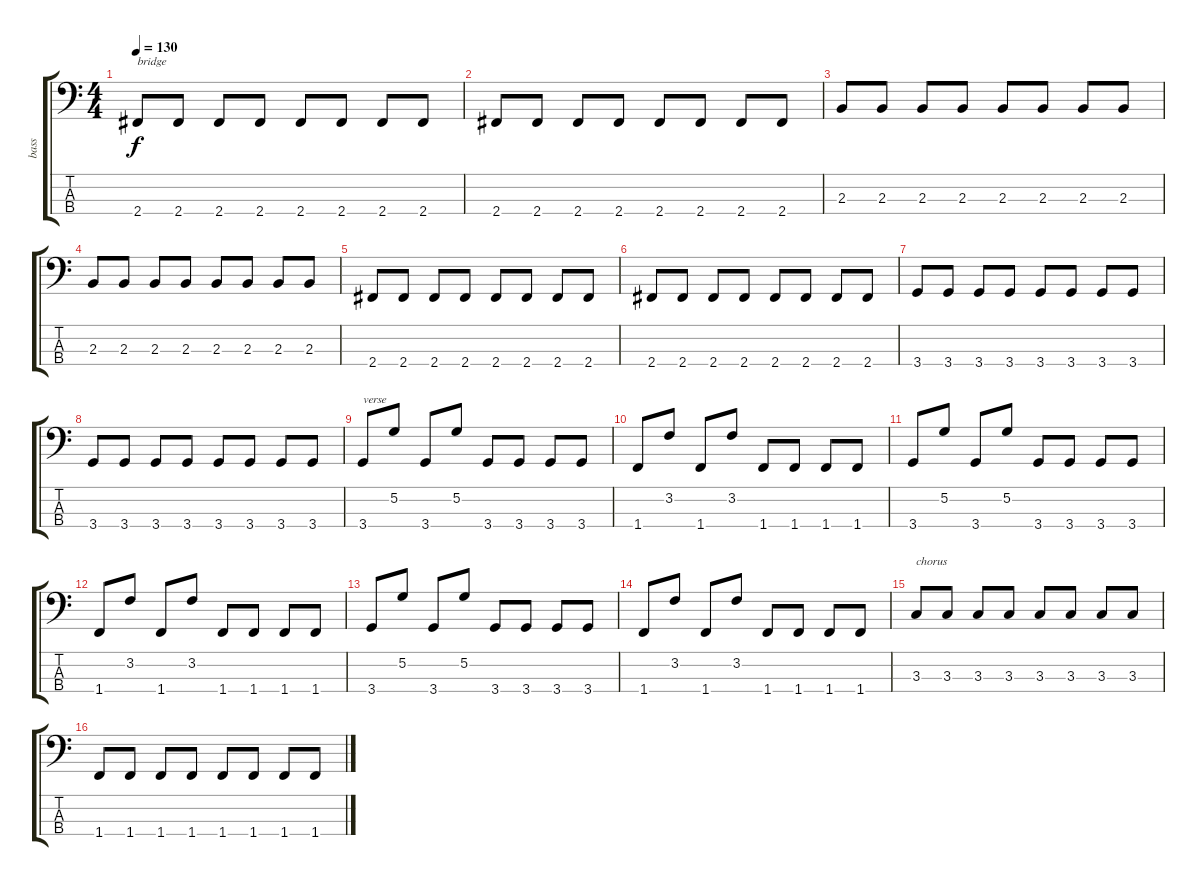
\track ("bass" "bass") {instrument electricbasspick}
\staff {score tabs}
\tuning (G2 D2 A1 E1) {hide}
\ts (4 4)
\tempo 130
\clef f4
\ks c
2.4.8{txt "bridge" dy f} 2.4.8 2.4.8 2.4.8 2.4.8 2.4.8 2.4.8 2.4.8 |
2.4.8 2.4.8 2.4.8 2.4.8 2.4.8 2.4.8 2.4.8 2.4.8 |
2.3.8 2.3.8 2.3.8 2.3.8 2.3.8 2.3.8 2.3.8 2.3.8 |
2.3.8 2.3.8 2.3.8 2.3.8 2.3.8 2.3.8 2.3.8 2.3.8 |
2.4.8 2.4.8 2.4.8 2.4.8 2.4.8 2.4.8 2.4.8 2.4.8 |
2.4.8 2.4.8 2.4.8 2.4.8 2.4.8 2.4.8 2.4.8 2.4.8 |
3.4.8 3.4.8 3.4.8 3.4.8 3.4.8 3.4.8 3.4.8 3.4.8 |
3.4.8 3.4.8 3.4.8 3.4.8 3.4.8 3.4.8 3.4.8 3.4.8 |
3.4.8{txt "verse"} 5.2.8 3.4.8 5.2.8 3.4.8 3.4.8 3.4.8 3.4.8 |
1.4.8 3.2.8 1.4.8 3.2.8 1.4.8 1.4.8 1.4.8 1.4.8 |
3.4.8 5.2.8 3.4.8 5.2.8 3.4.8 3.4.8 3.4.8 3.4.8 |
1.4.8 3.2.8 1.4.8 3.2.8 1.4.8 1.4.8 1.4.8 1.4.8 |
3.4.8 5.2.8 3.4.8 5.2.8 3.4.8 3.4.8 3.4.8 3.4.8 |
1.4.8 3.2.8 1.4.8 3.2.8 1.4.8 1.4.8 1.4.8 1.4.8 |
3.3.8{txt "chorus"} 3.3.8 3.3.8 3.3.8 3.3.8 3.3.8 3.3.8 3.3.8 |
1.4.8 1.4.8 1.4.8 1.4.8 1.4.8 1.4.8 1.4.8 1.4.8
